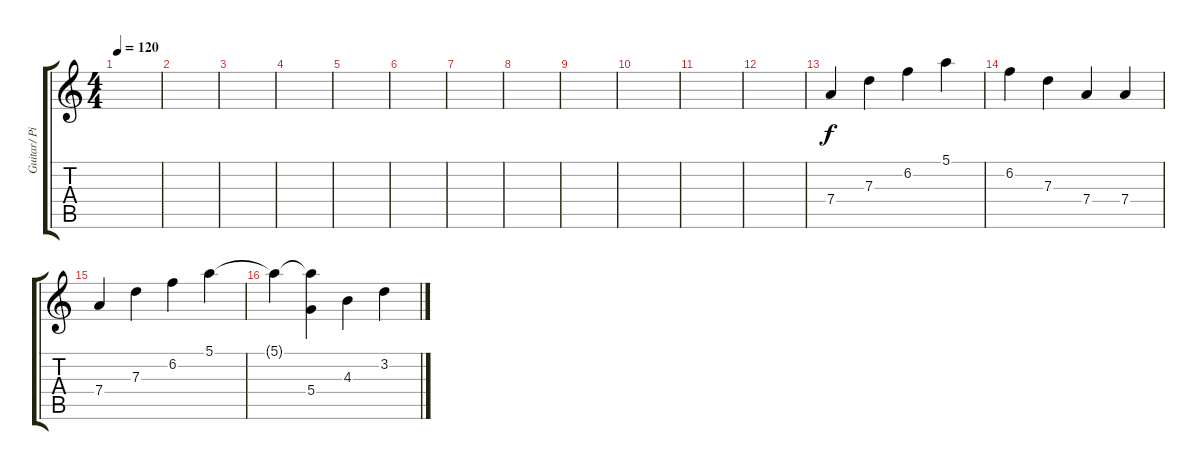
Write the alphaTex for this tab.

\track ("Guitar/ Piano Left Hand" "Guitar/ Pi") {instrument acousticguitarnylon}
\staff {score tabs}
\tuning (E4 B3 G3 D3 A2 E2) {hide}
\ts (4 4)
\tempo 120
\clef g2
\ks c
|
|
|
|
|
|
|
|
|
|
|
|
7.4.4 7.3.4 6.2.4 5.1.4 |
6.2.4 7.3.4 7.4.4 7.4.4 |
7.4.4 7.3.4 6.2.4 5.1.4 |
5.1{t}.4 (5.1{t} 5.4).4 4.3.4 3.2.4
